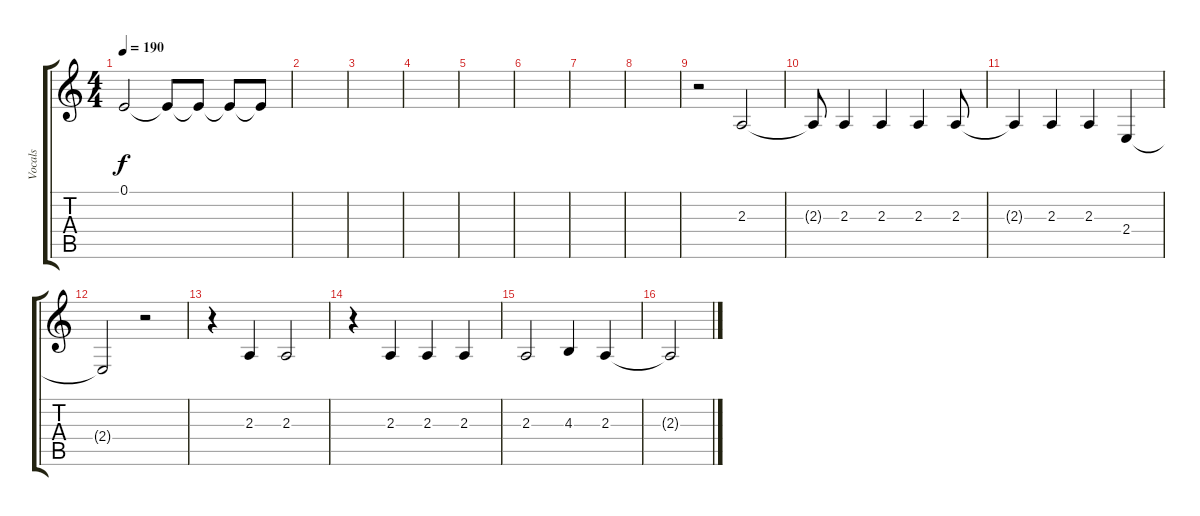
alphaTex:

\track ("Vocals" "Vocals") {instrument altosax}
\staff {score tabs}
\tuning (E4 B3 G3 D3 A2 E2) {hide}
\ts (4 4)
\tempo 190
\clef g2
\ks c
0.1.2{dy f} 0.1{t}.8{volume 8} 0.1{t}.8{volume 7} 0.1{t}.8{volume 6} 0.1{t}.8 |
|
|
|
|
|
|
|
r.2 2.3.2 |
2.3{t}.8 2.3.4 2.3.4 2.3.4 2.3.8 |
2.3{t}.4 2.3.4 2.3.4 2.4.4 |
2.4{t}.2 r.2 |
r.4 2.3.4 2.3.2 |
r.4 2.3.4 2.3.4 2.3.4 |
2.3.2 4.3.4 2.3.4 |
2.3{t}.2
